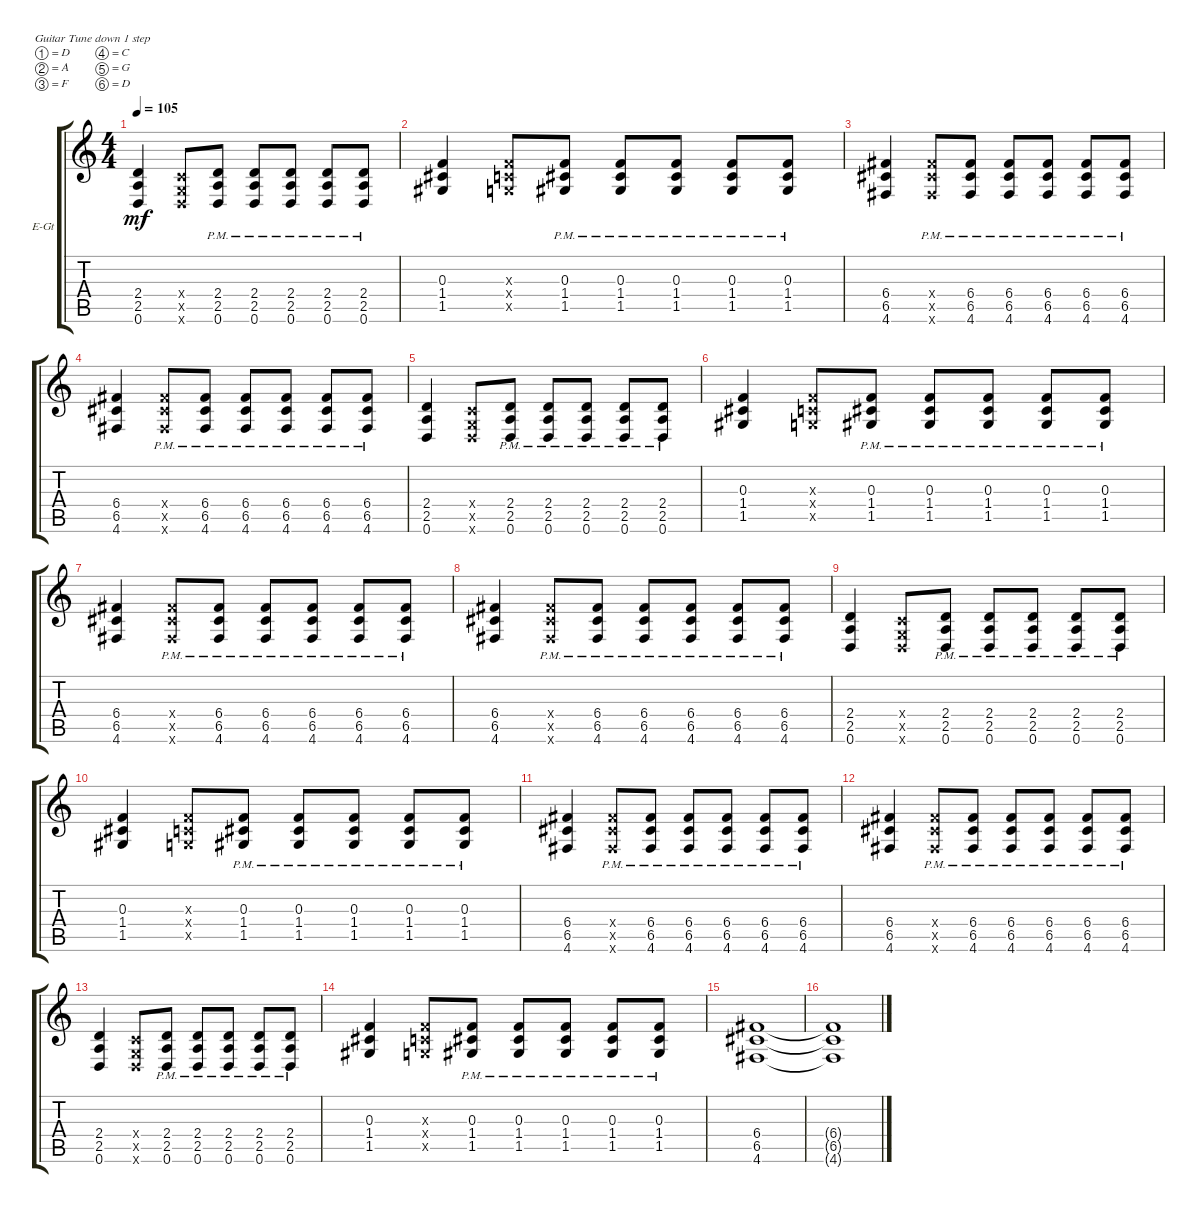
\bracketExtendMode groupsimilarinstruments
\firstSystemTrackNameOrientation horizontal
\otherSystemsTrackNameOrientation horizontal
\track ("Electric Guitar" "E-Gt") {instrument distortionguitar}
\staff {score tabs}
\tuning (D4 A3 F3 C3 G2 D2)
\ts (4 4)
\tempo 105
\clef g2
\ks c
(2.4 2.5 0.6).4{dy mf} (0.4{x} 0.5{x} 0.6{x}).8 (2.4{pm} 2.5{pm} 0.6{pm}).8 (2.4{pm} 2.5{pm} 0.6{pm}).8 (2.4{pm} 2.5{pm} 0.6{pm}).8 (2.4{pm} 2.5{pm} 0.6{pm}).8 (2.4{pm} 2.5{pm} 0.6{pm}).8 |
(0.3 1.4 1.5).4 (0.3{x} 0.4{x} 0.5{x}).8 (0.3{pm} 1.4{pm} 1.5{pm}).8 (0.3{pm} 1.4{pm} 1.5{pm}).8 (0.3{pm} 1.4{pm} 1.5{pm}).8 (0.3{pm} 1.4{pm} 1.5{pm}).8 (0.3{pm} 1.4{pm} 1.5{pm}).8 |
(6.4 6.5 4.6).4 (6.4{x} 6.5{pm x} 4.6{x}).8 (6.4{pm} 6.5{pm} 4.6{pm}).8 (6.4{pm} 6.5{pm} 4.6{pm}).8 (6.4{pm} 6.5{pm} 4.6{pm}).8 (6.4{pm} 6.5{pm} 4.6{pm}).8 (6.4{pm} 6.5{pm} 4.6{pm}).8 |
(6.4 6.5 4.6).4 (6.4{x} 6.5{pm x} 4.6{x}).8 (6.4{pm} 6.5{pm} 4.6{pm}).8 (6.4{pm} 6.5{pm} 4.6{pm}).8 (6.4{pm} 6.5{pm} 4.6{pm}).8 (6.4{pm} 6.5{pm} 4.6{pm}).8 (6.4{pm} 6.5{pm} 4.6{pm}).8 |
(2.4 2.5 0.6).4 (0.4{x} 0.5{x} 0.6{x}).8 (2.4{pm} 2.5{pm} 0.6{pm}).8 (2.4{pm} 2.5{pm} 0.6{pm}).8 (2.4{pm} 2.5{pm} 0.6{pm}).8 (2.4{pm} 2.5{pm} 0.6{pm}).8 (2.4{pm} 2.5{pm} 0.6{pm}).8 |
(0.3 1.4 1.5).4 (0.3{x} 0.4{x} 0.5{x}).8 (0.3{pm} 1.4{pm} 1.5{pm}).8 (0.3{pm} 1.4{pm} 1.5{pm}).8 (0.3{pm} 1.4{pm} 1.5{pm}).8 (0.3{pm} 1.4{pm} 1.5{pm}).8 (0.3{pm} 1.4{pm} 1.5{pm}).8 |
(6.4 6.5 4.6).4 (6.4{x} 6.5{pm x} 4.6{x}).8 (6.4{pm} 6.5{pm} 4.6{pm}).8 (6.4{pm} 6.5{pm} 4.6{pm}).8 (6.4{pm} 6.5{pm} 4.6{pm}).8 (6.4{pm} 6.5{pm} 4.6{pm}).8 (6.4{pm} 6.5{pm} 4.6{pm}).8 |
(6.4 6.5 4.6).4 (6.4{x} 6.5{pm x} 4.6{x}).8 (6.4{pm} 6.5{pm} 4.6{pm}).8 (6.4{pm} 6.5{pm} 4.6{pm}).8 (6.4{pm} 6.5{pm} 4.6{pm}).8 (6.4{pm} 6.5{pm} 4.6{pm}).8 (6.4{pm} 6.5{pm} 4.6{pm}).8 |
(2.4 2.5 0.6).4 (0.4{x} 0.5{x} 0.6{x}).8 (2.4{pm} 2.5{pm} 0.6{pm}).8 (2.4{pm} 2.5{pm} 0.6{pm}).8 (2.4{pm} 2.5{pm} 0.6{pm}).8 (2.4{pm} 2.5{pm} 0.6{pm}).8 (2.4{pm} 2.5{pm} 0.6{pm}).8 |
(0.3 1.4 1.5).4 (0.3{x} 0.4{x} 0.5{x}).8 (0.3{pm} 1.4{pm} 1.5{pm}).8 (0.3{pm} 1.4{pm} 1.5{pm}).8 (0.3{pm} 1.4{pm} 1.5{pm}).8 (0.3{pm} 1.4{pm} 1.5{pm}).8 (0.3{pm} 1.4{pm} 1.5{pm}).8 |
(6.4 6.5 4.6).4 (6.4{x} 6.5{pm x} 4.6{x}).8 (6.4{pm} 6.5{pm} 4.6{pm}).8 (6.4{pm} 6.5{pm} 4.6{pm}).8 (6.4{pm} 6.5{pm} 4.6{pm}).8 (6.4{pm} 6.5{pm} 4.6{pm}).8 (6.4{pm} 6.5{pm} 4.6{pm}).8 |
(6.4 6.5 4.6).4 (6.4{x} 6.5{pm x} 4.6{x}).8 (6.4{pm} 6.5{pm} 4.6{pm}).8 (6.4{pm} 6.5{pm} 4.6{pm}).8 (6.4{pm} 6.5{pm} 4.6{pm}).8 (6.4{pm} 6.5{pm} 4.6{pm}).8 (6.4{pm} 6.5{pm} 4.6{pm}).8 |
(2.4 2.5 0.6).4 (0.4{x} 0.5{x} 0.6{x}).8 (2.4{pm} 2.5{pm} 0.6{pm}).8 (2.4{pm} 2.5{pm} 0.6{pm}).8 (2.4{pm} 2.5{pm} 0.6{pm}).8 (2.4{pm} 2.5{pm} 0.6{pm}).8 (2.4{pm} 2.5{pm} 0.6{pm}).8 |
(0.3 1.4 1.5).4 (0.3{x} 0.4{x} 0.5{x}).8 (0.3{pm} 1.4{pm} 1.5{pm}).8 (0.3{pm} 1.4{pm} 1.5{pm}).8 (0.3{pm} 1.4{pm} 1.5{pm}).8 (0.3{pm} 1.4{pm} 1.5{pm}).8 (0.3{pm} 1.4{pm} 1.5{pm}).8 |
(6.4 6.5 4.6).1 |
(6.4{t} 6.5{t} 4.6{t}).1
